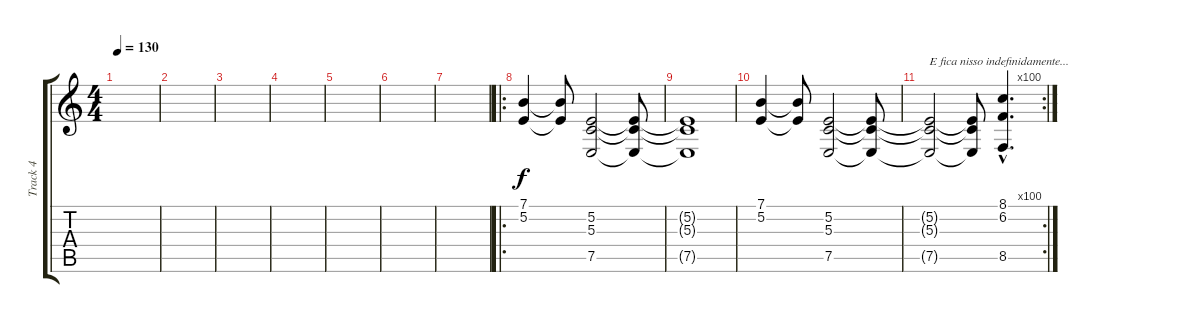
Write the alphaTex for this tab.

\track ("Track 4" "Track 4") {instrument ocarina}
\staff {score tabs}
\tuning (E4 B3 G3 D3 A2 E2) {hide}
\ts (4 4)
\tempo 130
\clef g2
\ks c
|
|
|
|
|
|
|
\ro
(7.1 5.2).4 (7.1{t} 5.2{t}).8 (5.2 5.3 7.5).2 (5.2{t} 5.3{t} 7.5{t}).8 |
(5.2{t} 5.3{t} 7.5{t}).1 |
(7.1 5.2).4 (7.1{t} 5.2{t}).8 (5.2 5.3 7.5).2 (5.2{t} 5.3{t} 7.5{t}).8 |
\rc 100
(5.2{t} 5.3{t} 7.5{t}).2{txt "E fica nisso indefinidamente... "} (5.2{t} 5.3{t} 7.5{t}).8 (8.1{hac} 6.2{hac} 8.5{hac}).4{d}
